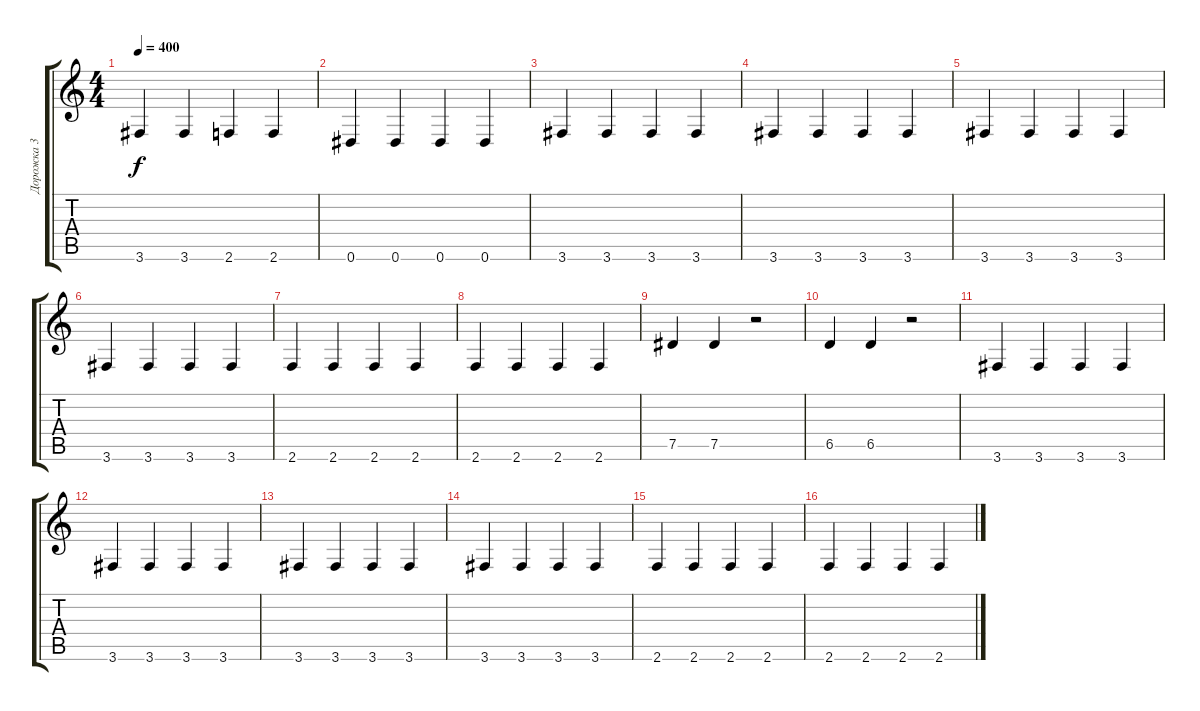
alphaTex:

\track ("Дорожка 3" "Дорожка 3") {instrument electricbassfinger}
\staff {score tabs}
\tuning (Eb4 Bb3 Gb3 Db3 Ab2 Eb2) {hide}
\ts (4 4)
\tempo 400
\clef g2
\ks c
3.6.4{dy f} 3.6.4 2.6.4 2.6.4 |
0.6.4 0.6.4 0.6.4 0.6.4 |
3.6.4 3.6.4 3.6.4 3.6.4 |
3.6.4 3.6.4 3.6.4 3.6.4 |
3.6.4 3.6.4 3.6.4 3.6.4 |
3.6.4 3.6.4 3.6.4 3.6.4 |
2.6.4 2.6.4 2.6.4 2.6.4 |
2.6.4 2.6.4 2.6.4 2.6.4 |
7.5.4 7.5.4 r.2 |
6.5.4 6.5.4 r.2 |
3.6.4 3.6.4 3.6.4 3.6.4 |
3.6.4 3.6.4 3.6.4 3.6.4 |
3.6.4 3.6.4 3.6.4 3.6.4 |
3.6.4 3.6.4 3.6.4 3.6.4 |
2.6.4 2.6.4 2.6.4 2.6.4 |
2.6.4 2.6.4 2.6.4 2.6.4
